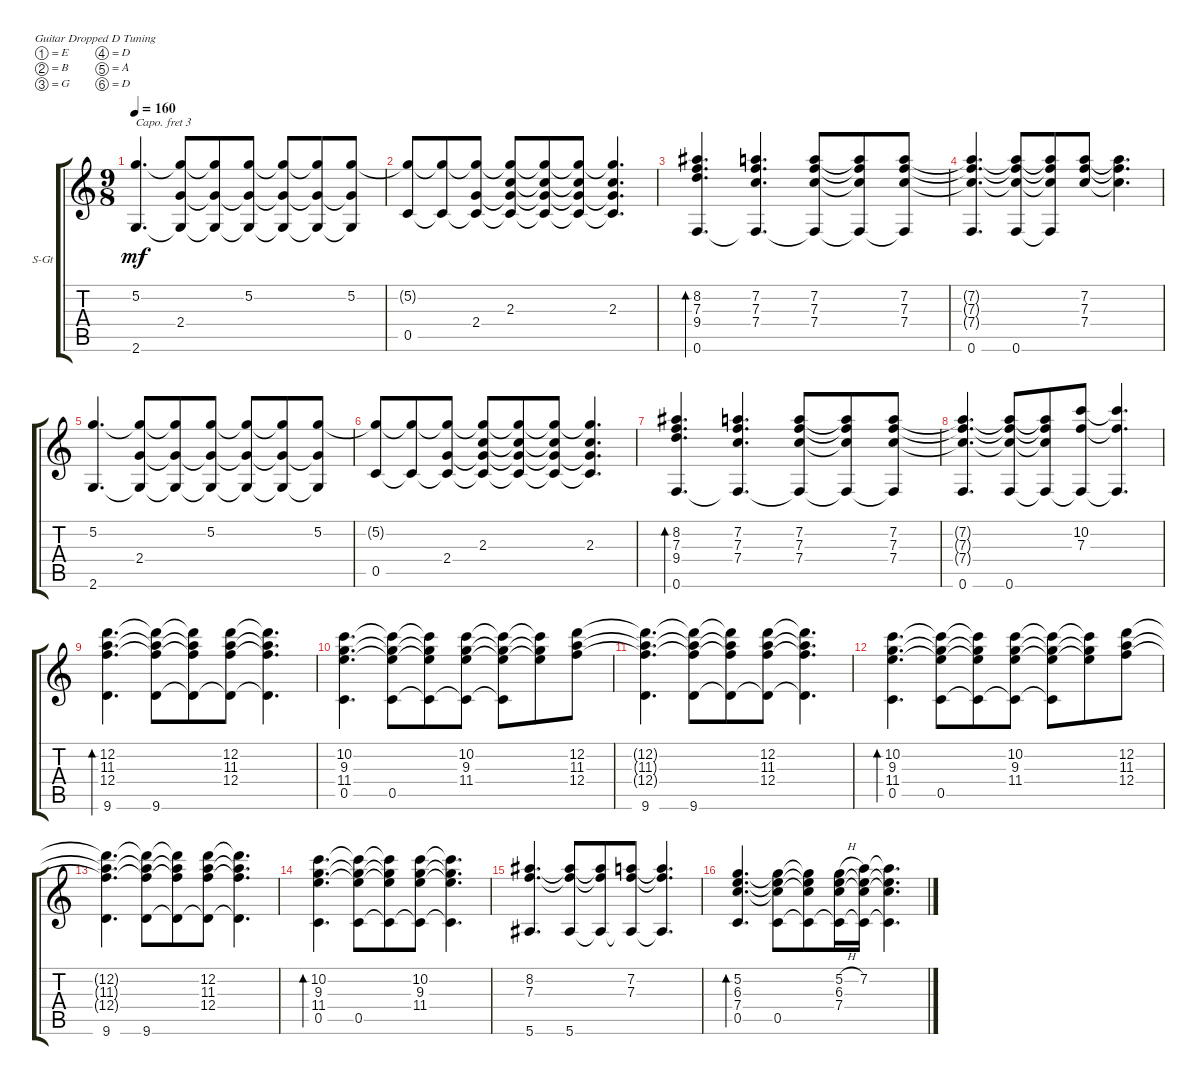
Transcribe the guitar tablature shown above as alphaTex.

\defaultSystemsLayout 4
\bracketExtendMode groupsimilarinstruments
\firstSystemTrackNameOrientation horizontal
\otherSystemsTrackNameOrientation horizontal
\track ("Steel Guitar" "S-Gt") {instrument acousticguitarsteel}
\staff {score tabs}
\capo 3
\tuning (E4 B3 G3 D3 A2 D2)
\ts (9 8)
\tempo 160
\clef g2
\ks c
(5.2 2.6).4{d dy mf} (2.4 2.6{t} 5.2{t}).8 (2.4{t} 2.6{t} 5.2{t}).8 (5.2 2.6{t} 2.4{t}).8 (5.2{t} 2.6{t} 2.4{t}).8 (5.2{t} 2.6{t} 2.4{t}).8 (5.2 2.6{t} 2.4{t}).8 |
(0.5 5.2{t}).8 (0.5{t} 5.2{t}).8 (2.4 0.5{t} 5.2{t}).8 (2.3 0.5{t} 2.4{t} 5.2{t}).8 (2.3{t} 0.5{t} 2.4{t} 5.2{t}).8 (2.3{t} 0.5{t} 2.4{t} 5.2{t}).8 (2.3 0.5{t} 2.4{t} 5.2{t}).4{d} |
(0.6 9.4 7.3 8.2).4{d bd 237} (7.2 7.3 7.4 0.6{t}).4{d} (7.4 7.3 7.2 0.6{t}).8 (7.2{t} 7.3{t} 7.4{t} 0.6{t}).8 (7.4 7.3 7.2 0.6{t}).8 |
(0.6 7.2{t} 7.3{t} 7.4{t}).4{d} (0.6 7.2{t} 7.3{t} 7.4{t}).8 (0.6{t} 7.2{t} 7.3{t} 7.4{t}).8 (7.4 7.3 7.2).8 (7.2{t} 7.3{t} 7.4{t}).4{d} |
(5.2 2.6).4{d} (2.4 2.6{t} 5.2{t}).8 (2.4{t} 2.6{t} 5.2{t}).8 (5.2 2.6{t} 2.4{t}).8 (5.2{t} 2.6{t} 2.4{t}).8 (5.2{t} 2.6{t} 2.4{t}).8 (5.2 2.6{t} 2.4{t}).8 |
(0.5 5.2{t}).8 (0.5{t} 5.2{t}).8 (2.4 0.5{t} 5.2{t}).8 (2.3 0.5{t} 2.4{t} 5.2{t}).8 (2.3{t} 0.5{t} 2.4{t} 5.2{t}).8 (2.3{t} 0.5{t} 2.4{t} 5.2{t}).8 (2.3 0.5{t} 2.4{t} 5.2{t}).4{d} |
(0.6 9.4 7.3 8.2).4{d bd 237} (7.2 7.3 7.4 0.6{t}).4{d} (7.4 7.3 7.2 0.6{t}).8 (7.2{t} 7.3{t} 7.4{t} 0.6{t}).8 (7.4 7.3 7.2 0.6{t}).8 |
(0.6 7.2{t} 7.3{t} 7.4{t}).4{d} (0.6 7.2{t} 7.3{t} 7.4{t}).8 (0.6{t} 7.2{t} 7.3{t} 7.4{t}).8 (7.3 10.2 0.6{t}).8 (7.3{t} 10.2{t} 0.6{t}).4{d} |
(9.6 12.4 11.3 12.2).4{d bd 237} (9.6 12.4{t} 11.3{t} 12.2{t}).8 (9.6{t} 12.4{t} 11.3{t} 12.2{t}).8 (12.4 11.3 12.2 9.6{t}).8 (12.2{t} 11.3{t} 12.4{t} 9.6{t}).4{d} |
(11.4 9.3 10.2 0.5).4{d} (11.4{t} 9.3{t} 10.2{t} 0.5).8 (11.4{t} 9.3{t} 10.2{t} 0.5{t}).8 (11.4 9.3 10.2 0.5{t}).8 (10.2{t} 9.3{t} 11.4{t} 0.5{t}).8 (11.4{t} 9.3{t} 10.2{t}).8 (12.2 11.3 12.4).8 |
(9.6 12.4{t} 11.3{t} 12.2{t}).4{d} (9.6 12.4{t} 11.3{t} 12.2{t}).8 (9.6{t} 12.4{t} 11.3{t} 12.2{t}).8 (12.4 11.3 12.2 9.6{t}).8 (12.2{t} 11.3{t} 12.4{t} 9.6{t}).4{d} |
(11.4 9.3 10.2 0.5).4{d bd 234} (11.4{t} 9.3{t} 10.2{t} 0.5).8 (11.4{t} 9.3{t} 10.2{t} 0.5{t}).8 (11.4 9.3 10.2 0.5{t}).8 (10.2{t} 9.3{t} 11.4{t} 0.5{t}).8 (10.2{t} 9.3{t} 11.4{t}).8 (12.4 11.3 12.2).8 |
(9.6 12.4{t} 11.3{t} 12.2{t}).4{d} (9.6 12.4{t} 11.3{t} 12.2{t}).8 (9.6{t} 12.4{t} 11.3{t} 12.2{t}).8 (12.4 11.3 12.2 9.6{t}).8 (12.2{t} 11.3{t} 12.4{t} 9.6{t}).4{d} |
(11.4 9.3 10.2 0.5).4{d bd 232} (11.4{t} 9.3{t} 10.2{t} 0.5).8 (11.4{t} 9.3{t} 10.2{t} 0.5{t}).8 (11.4 9.3 10.2 0.5{t}).8 (10.2{t} 9.3{t} 11.4{t} 0.5{t}).4{d} |
(5.6 7.3 8.2).4{d} (5.6 7.3{t} 8.2{t}).8 (5.6{t} 7.3{t} 8.2{t}).8 (7.3 7.2 5.6{t}).8 (7.3{t} 7.2{t} 5.6{t}).4{d} |
(0.5 7.4 6.3 5.2).4{d bd 230} (0.5 7.4{t} 6.3{t} 5.2{t}).8 (0.5{t} 7.4{t} 6.3{t} 5.2{t}).8 (7.4 6.3 5.2{h} 0.5{t}).16 (7.4{t} 6.3{t} 7.2 0.5{t}).16 (7.2{t} 6.3{t} 7.4{t} 0.5{t}).4{d}
